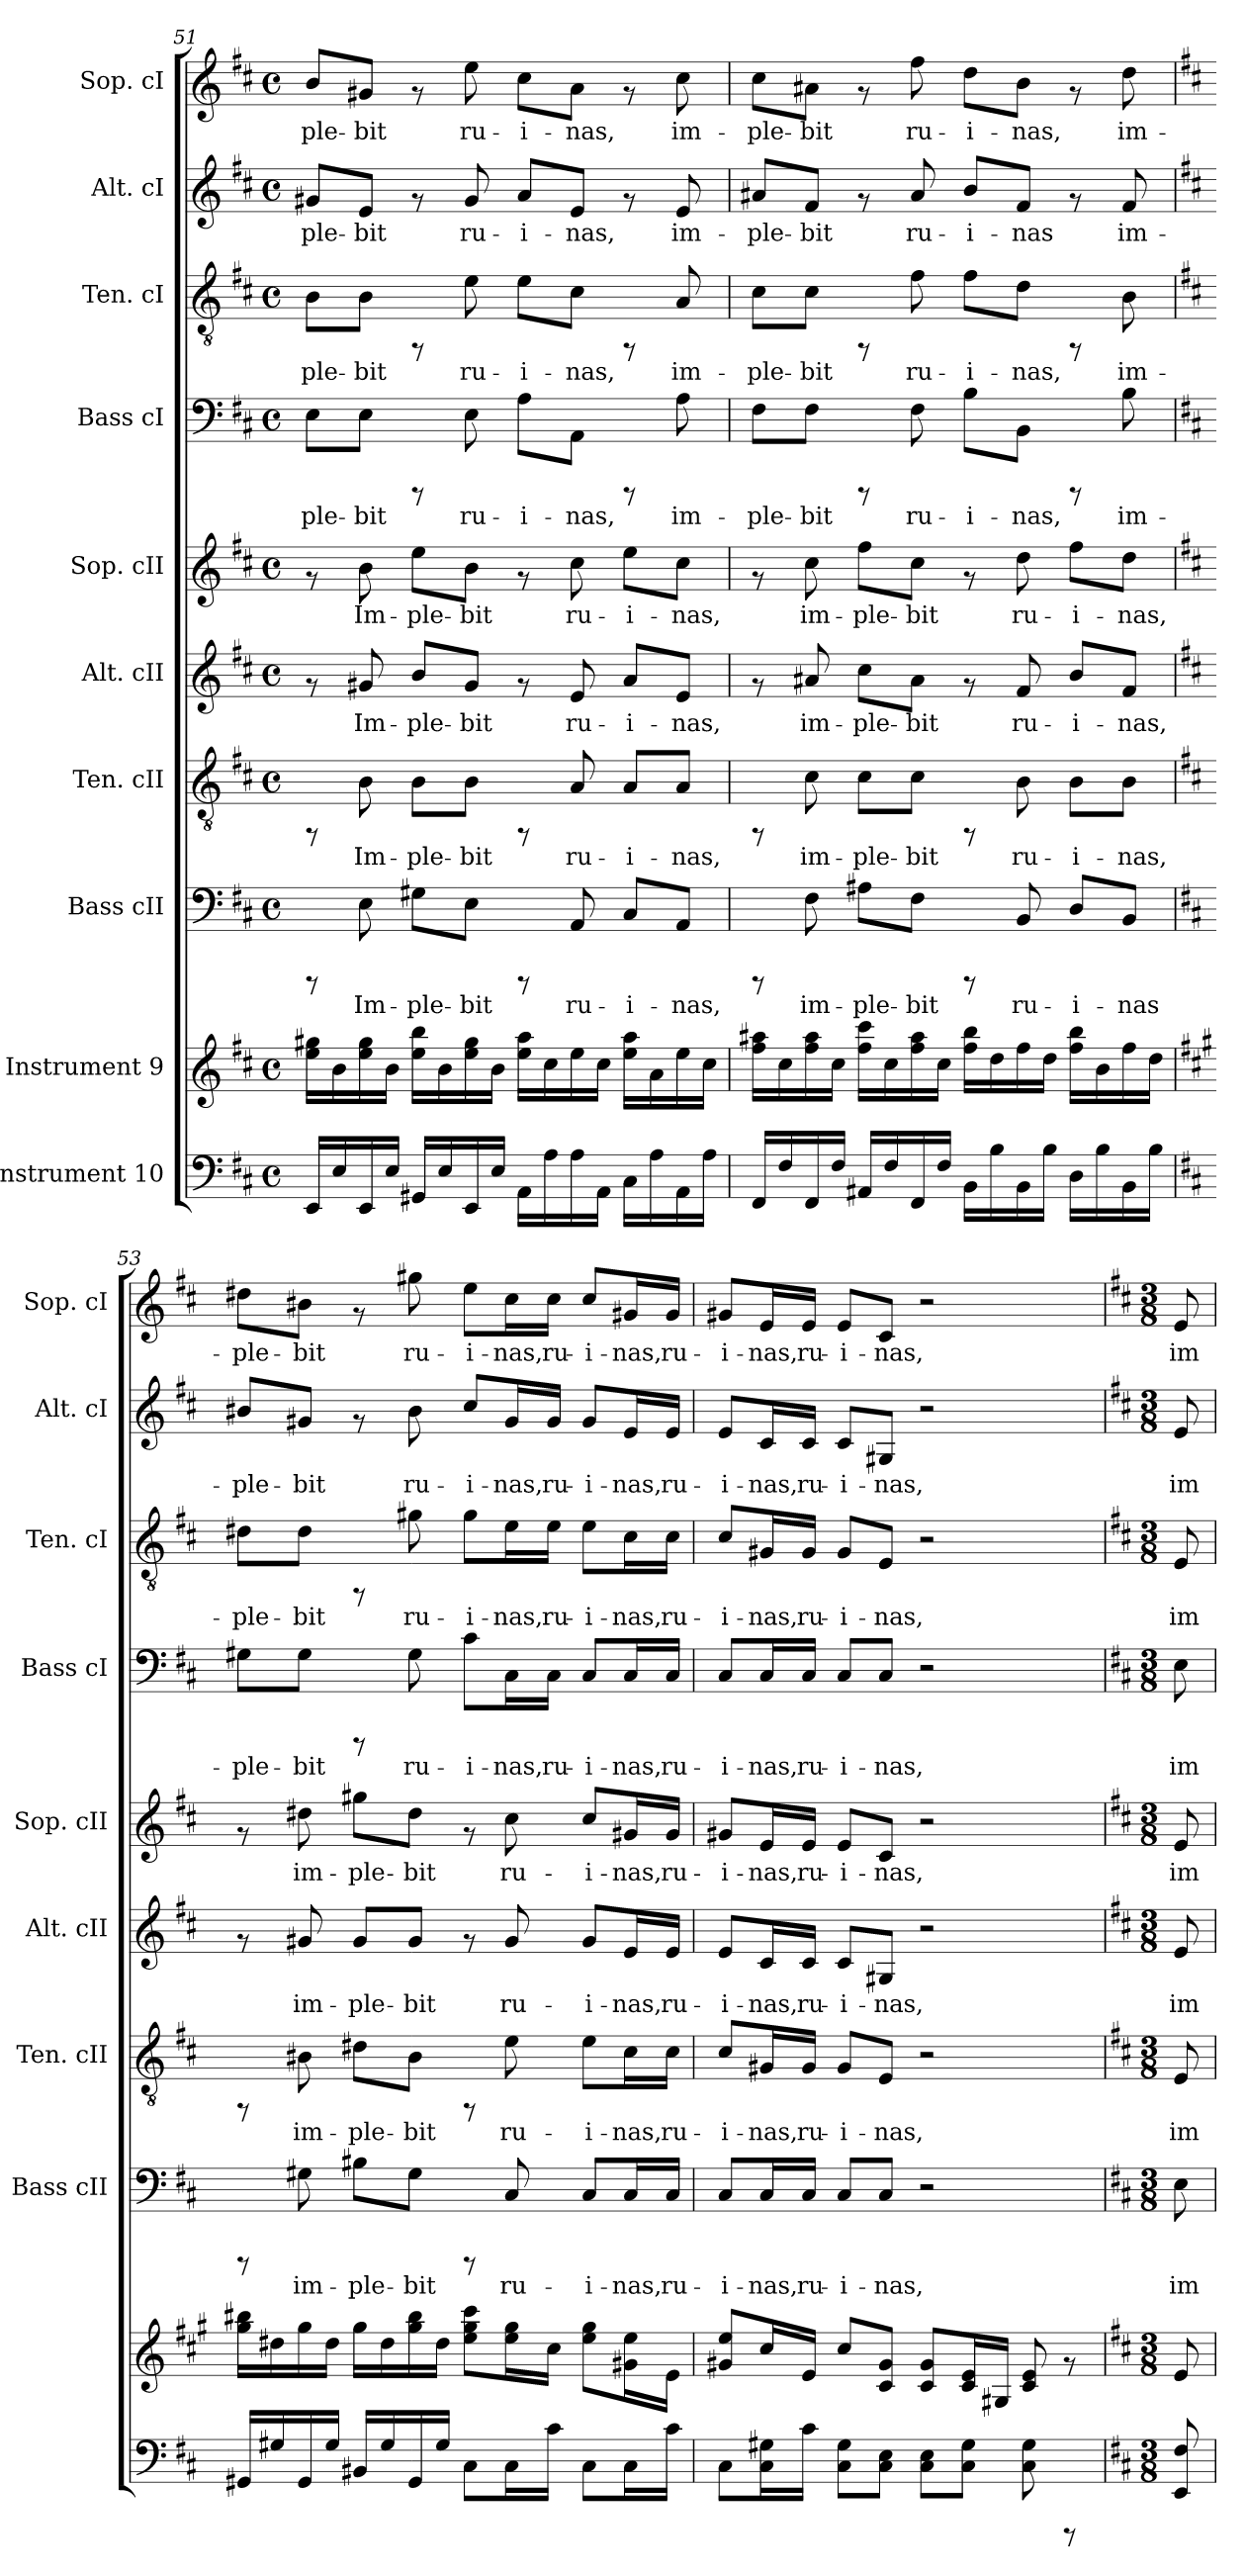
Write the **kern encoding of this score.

**kern	**kern	**kern	**text	**kern	**text	**kern	**text	**kern	**text	**kern	**text	**kern	**text	**kern	**text	**kern	**text
*part10	*part9	*part8	*part8	*part7	*part7	*part6	*part6	*part5	*part5	*part4	*part4	*part3	*part3	*part2	*part2	*part1	*part1
*staff10	*staff9	*staff8	*staff8	*staff7	*staff7	*staff6	*staff6	*staff5	*staff5	*staff4	*staff4	*staff3	*staff3	*staff2	*staff2	*staff1	*staff1
*I"Instrument 10	*I"Instrument 9	*I"Bass cII	*	*I"Ten. cII	*	*I"Alt. cII	*	*I"Sop. cII	*	*I"Bass cI	*	*I"Ten. cI	*	*I"Alt. cI	*	*I"Sop. cI	*
*	*	*I'Bass cII	*	*I'Ten. cII	*	*I'Alt. cII	*	*I'Sop. cII	*	*I'Bass cI	*	*I'Ten. cI	*	*I'Alt. cI	*	*I'Sop. cI	*
*clefF4	*clefG2	*clefF4	*	*clefGv2	*	*clefG2	*	*clefG2	*	*clefF4	*	*clefGv2	*	*clefG2	*	*clefG2	*
*k[f#c#]	*k[f#c#]	*k[f#c#]	*	*k[f#c#]	*	*k[f#c#]	*	*k[f#c#]	*	*k[f#c#]	*	*k[f#c#]	*	*k[f#c#]	*	*k[f#c#]	*
*D:	*D:	*D:	*	*D:	*	*D:	*	*D:	*	*D:	*	*D:	*	*D:	*	*D:	*
*M4/4	*M4/4	*M4/4	*	*M4/4	*	*M4/4	*	*M4/4	*	*M4/4	*	*M4/4	*	*M4/4	*	*M4/4	*
*met(c)	*met(c)	*met(c)	*	*met(c)	*	*met(c)	*	*met(c)	*	*met(c)	*	*met(c)	*	*met(c)	*	*met(c)	*
=51	=51	=51	=51	=51	=51	=51	=51	=51	=51	=51	=51	=51	=51	=51	=51	=51	=51
!	!	!	!	!	!	!	!	!	!	!	!LO:LY:b:cj	!	!LO:LY:b:cj	!	!LO:LY:b:cj	!	!LO:LY:b:cj
16EE/L	16gg#X\ 16ee\L	8rCCC	.	8rFF	.	8rf	.	8rf	.	8E\L	-ple-	8B\L	-ple-	8g#X/L	-ple-	8b/L	-ple-
16E/	16b\	.	.	.	.	.	.	.	.	.	.	.	.	.	.	.	.
!	!	!	!LO:LY:b:cj	!	!LO:LY:b:cj	!	!LO:LY:b:cj	!	!LO:LY:b:cj	!	!LO:LY:b:cj	!	!LO:LY:b:cj	!	!LO:LY:b:cj	!	!LO:LY:b:cj
16EE/	16gg#\ 16ee\	8E\	Im-	8B\	Im-	8g#X/	Im-	8b\	Im-	8E\J	-bit	8B\J	-bit	8e/J	-bit	8g#X/J	-bit
16E/J	16b\J	.	.	.	.	.	.	.	.	.	.	.	.	.	.	.	.
!	!	!	!LO:LY:b:cj	!	!LO:LY:b:cj	!	!LO:LY:b:cj	!	!LO:LY:b:cj	!	!	!	!	!	!	!	!
16GG#X/L	16bb\ 16ee\L	8G#X\L	-ple-	8B\L	-ple-	8b/L	-ple-	8ee\L	-ple-	8rCCC	.	8rFF	.	8rf	.	8rf	.
16E/	16b\	.	.	.	.	.	.	.	.	.	.	.	.	.	.	.	.
!	!	!	!LO:LY:b:cj	!	!LO:LY:b:cj	!	!LO:LY:b:cj	!	!LO:LY:b:cj	!	!LO:LY:b:cj	!	!LO:LY:b:cj	!	!LO:LY:b:cj	!	!LO:LY:b:cj
16EE/	16gg#\ 16ee\	8E\J	-bit	8B\J	-bit	8g#/J	-bit	8b\J	-bit	8E\	ru-	8e\	ru-	8g#/	ru-	8ee\	ru-
16E/J	16b\J	.	.	.	.	.	.	.	.	.	.	.	.	.	.	.	.
!	!	!	!	!	!	!	!	!	!	!	!LO:LY:b:cj	!	!LO:LY:b:cj	!	!LO:LY:b:cj	!	!LO:LY:b:cj
16AA\L	16aa\ 16ee\L	8rCCC	.	8rFF	.	8rf	.	8rf	.	8A\L	-i-	8e\L	-i-	8a/L	-i-	8cc#\L	-i-
16A\	16cc#\	.	.	.	.	.	.	.	.	.	.	.	.	.	.	.	.
!	!	!	!LO:LY:b:cj	!	!LO:LY:b:cj	!	!LO:LY:b:cj	!	!LO:LY:b:cj	!	!LO:LY:b:cj	!	!LO:LY:b:cj	!	!LO:LY:b:cj	!	!LO:LY:b:cj
16A\	16ee\	8AA/	ru-	8A/	ru-	8e/	ru-	8cc#\	ru-	8AA\J	-nas,	8c#\J	-nas,	8e/J	-nas,	8a\J	-nas,
16AA\J	16cc#\J	.	.	.	.	.	.	.	.	.	.	.	.	.	.	.	.
!	!	!	!LO:LY:b:cj	!	!LO:LY:b:cj	!	!LO:LY:b:cj	!	!LO:LY:b:cj	!	!	!	!	!	!	!	!
16C#\L	16aa\ 16ee\L	8C#/L	-i-	8A/L	-i-	8a/L	-i-	8ee\L	-i-	8rCCC	.	8rFF	.	8rf	.	8rf	.
16A\	16a\	.	.	.	.	.	.	.	.	.	.	.	.	.	.	.	.
!	!	!	!LO:LY:b:cj	!	!LO:LY:b:cj	!	!LO:LY:b:cj	!	!LO:LY:b:cj	!	!LO:LY:b:cj	!	!LO:LY:b:cj	!	!LO:LY:b:cj	!	!LO:LY:b:cj
16AA\	16ee\	8AA/J	-nas,	8A/J	-nas,	8e/J	-nas,	8cc#\J	-nas,	8A\	im-	8A/	im-	8e/	im-	8cc#\	im-
16A\J	16cc#\J	.	.	.	.	.	.	.	.	.	.	.	.	.	.	.	.
=52	=52	=52	=52	=52	=52	=52	=52	=52	=52	=52	=52	=52	=52	=52	=52	=52	=52
!	!	!	!	!	!	!	!	!	!	!	!LO:LY:b:cj	!	!LO:LY:b:cj	!	!LO:LY:b:cj	!	!LO:LY:b:cj
16FF#/L	16aa#X\ 16ff#\L	8rCCC	.	8rFF	.	8rf	.	8rf	.	8F#\L	-ple-	8c#\L	-ple-	8a#X/L	-ple-	8cc#\L	-ple-
16F#/	16cc#\	.	.	.	.	.	.	.	.	.	.	.	.	.	.	.	.
!	!	!	!LO:LY:b:cj	!	!LO:LY:b:cj	!	!LO:LY:b:cj	!	!LO:LY:b:cj	!	!LO:LY:b:cj	!	!LO:LY:b:cj	!	!LO:LY:b:cj	!	!LO:LY:b:cj
16FF#/	16aa#\ 16ff#\	8F#\	im-	8c#\	im-	8a#X/	im-	8cc#\	im-	8F#\J	-bit	8c#\J	-bit	8f#/J	-bit	8a#X\J	-bit
16F#/J	16cc#\J	.	.	.	.	.	.	.	.	.	.	.	.	.	.	.	.
!	!	!	!LO:LY:b:cj	!	!LO:LY:b:cj	!	!LO:LY:b:cj	!	!LO:LY:b:cj	!	!	!	!	!	!	!	!
16AA#X/L	16ccc#\ 16ff#\L	8A#X\L	-ple-	8c#\L	-ple-	8cc#\L	-ple-	8ff#\L	-ple-	8rCCC	.	8rFF	.	8rf	.	8rf	.
16F#/	16cc#\	.	.	.	.	.	.	.	.	.	.	.	.	.	.	.	.
!	!	!	!LO:LY:b:cj	!	!LO:LY:b:cj	!	!LO:LY:b:cj	!	!LO:LY:b:cj	!	!LO:LY:b:cj	!	!LO:LY:b:cj	!	!LO:LY:b:cj	!	!LO:LY:b:cj
16FF#/	16aa#\ 16ff#\	8F#\J	-bit	8c#\J	-bit	8a#\J	-bit	8cc#\J	-bit	8F#\	ru-	8f#\	ru-	8a#/	ru-	8ff#\	ru-
16F#/J	16cc#\J	.	.	.	.	.	.	.	.	.	.	.	.	.	.	.	.
!	!	!	!	!	!	!	!	!	!	!	!LO:LY:b:cj	!	!LO:LY:b:cj	!	!LO:LY:b:cj	!	!LO:LY:b:cj
16BB\L	16bb\ 16ff#\L	8rCCC	.	8rFF	.	8rf	.	8rf	.	8B\L	-i-	8f#\L	-i-	8b/L	-i-	8dd\L	-i-
16B\	16dd\	.	.	.	.	.	.	.	.	.	.	.	.	.	.	.	.
!	!	!	!LO:LY:b:cj	!	!LO:LY:b:cj	!	!LO:LY:b:cj	!	!LO:LY:b:cj	!	!LO:LY:b:cj	!	!LO:LY:b:cj	!	!LO:LY:b:cj	!	!LO:LY:b:cj
16BB\	16ff#\	8BB/	ru-	8B\	ru-	8f#/	ru-	8dd\	ru-	8BB\J	-nas,	8d\J	-nas,	8f#/J	-nas	8b\J	-nas,
16B\J	16dd\J	.	.	.	.	.	.	.	.	.	.	.	.	.	.	.	.
!	!	!	!LO:LY:b:cj	!	!LO:LY:b:cj	!	!LO:LY:b:cj	!	!LO:LY:b:cj	!	!	!	!	!	!	!	!
16D\L	16bb\ 16ff#\L	8D/L	-i-	8B\L	-i-	8b/L	-i-	8ff#\L	-i-	8rCCC	.	8rFF	.	8rf	.	8rf	.
16B\	16b\	.	.	.	.	.	.	.	.	.	.	.	.	.	.	.	.
!	!	!	!LO:LY:b:cj	!	!LO:LY:b:cj	!	!LO:LY:b:cj	!	!LO:LY:b:cj	!	!LO:LY:b:cj	!	!LO:LY:b:cj	!	!LO:LY:b:cj	!	!LO:LY:b:cj
16BB\	16ff#\	8BB/J	-nas	8B\J	-nas,	8f#/J	-nas,	8dd\J	-nas,	8B\	im-	8B\	im-	8f#/	im-	8dd\	im-
16B\J	16dd\J	.	.	.	.	.	.	.	.	.	.	.	.	.	.	.	.
!!LO:PB:g=z
=53	=53	=53	=53	=53	=53	=53	=53	=53	=53	=53	=53	=53	=53	=53	=53	=53	=53
*	*k[f#c#g#]	*	*	*	*	*	*	*	*	*	*	*	*	*	*	*	*
*	*A:	*	*	*	*	*	*	*	*	*	*	*	*	*	*	*	*
!	!	!	!	!	!	!	!	!	!	!	!LO:LY:b:cj	!	!LO:LY:b:cj	!	!LO:LY:b:cj	!	!LO:LY:b:cj
16GG#X/L	16bb#X\ 16gg#\L	8rCCC	.	8rFF	.	8rf	.	8rf	.	8G#X\L	-ple-	8d#X\L	-ple-	8b#X/L	-ple-	8dd#X\L	-ple-
16G#X/	16dd#X\	.	.	.	.	.	.	.	.	.	.	.	.	.	.	.	.
!	!	!	!LO:LY:b:cj	!	!LO:LY:b:cj	!	!LO:LY:b:cj	!	!LO:LY:b:cj	!	!LO:LY:b:cj	!	!LO:LY:b:cj	!	!LO:LY:b:cj	!	!LO:LY:b:cj
16GG#/	16gg#\	8G#X\	im-	8B#X\	im-	8g#X/	im-	8dd#X\	im-	8G#\J	-bit	8d#\J	-bit	8g#X/J	-bit	8b#X\J	-bit
16G#/J	16dd#\J	.	.	.	.	.	.	.	.	.	.	.	.	.	.	.	.
!	!	!	!LO:LY:b:cj	!	!LO:LY:b:cj	!	!LO:LY:b:cj	!	!LO:LY:b:cj	!	!	!	!	!	!	!	!
16BB#X/L	16gg#\L	8B#X\L	-ple-	8d#X\L	-ple-	8g#/L	-ple-	8gg#X\L	-ple-	8rCCC	.	8rFF	.	8rf	.	8rf	.
16G#/	16dd#\	.	.	.	.	.	.	.	.	.	.	.	.	.	.	.	.
!	!	!	!LO:LY:b:cj	!	!LO:LY:b:cj	!	!LO:LY:b:cj	!	!LO:LY:b:cj	!	!LO:LY:b:cj	!	!LO:LY:b:cj	!	!LO:LY:b:cj	!	!LO:LY:b:cj
16GG#/	16bb#\ 16gg#\	8G#\J	-bit	8B#\J	-bit	8g#/J	-bit	8dd#\J	-bit	8G#\	ru-	8g#X\	ru-	8b#\	ru-	8gg#X\	ru-
16G#/J	16dd#\J	.	.	.	.	.	.	.	.	.	.	.	.	.	.	.	.
!	!	!	!	!	!	!	!	!	!	!	!LO:LY:b:cj	!	!LO:LY:b:cj	!	!LO:LY:b:cj	!	!LO:LY:b:cj
8C#\L	8ccc#\ 8gg#\ 8ee\L	8rCCC	.	8rFF	.	8rf	.	8rf	.	8c#\L	-i-	8g#\L	-i-	8cc#/L	-i-	8ee\L	-i-
!	!	!	!LO:LY:b:cj	!	!LO:LY:b:cj	!	!LO:LY:b:cj	!	!LO:LY:b:cj	!	!LO:LY:b:cj	!	!LO:LY:b:cj	!	!LO:LY:b:cj	!	!LO:LY:b:cj
16C#\	16gg#\ 16ee\	8C#/	ru-	8e\	ru-	8g#/	ru-	8cc#\	ru-	16C#\L	-nas,	16e\L	-nas,	16g#/L	-nas,	16cc#\L	-nas,
!	!	!	!	!	!	!	!	!	!	!	!LO:LY:b:cj	!	!LO:LY:b:cj	!	!LO:LY:b:cj	!	!LO:LY:b:cj
16c#\J	16cc#\J	.	.	.	.	.	.	.	.	16C#\JJ	ru-	16e\JJ	ru-	16g#/JJ	ru-	16cc#\JJ	ru-
!	!	!	!LO:LY:b:cj	!	!LO:LY:b:cj	!	!LO:LY:b:cj	!	!LO:LY:b:cj	!	!LO:LY:b:cj	!	!LO:LY:b:cj	!	!LO:LY:b:cj	!	!LO:LY:b:cj
8C#\L	8gg#\ 8ee\L	8C#/L	-i-	8e\L	-i-	8g#/L	-i-	8cc#/L	-i-	8C#/L	-i-	8e\L	-i-	8g#/L	-i-	8cc#/L	-i-
!	!	!	!LO:LY:b:cj	!	!LO:LY:b:cj	!	!LO:LY:b:cj	!	!LO:LY:b:cj	!	!LO:LY:b:cj	!	!LO:LY:b:cj	!	!LO:LY:b:cj	!	!LO:LY:b:cj
16C#\	16g#X\ 16ee\	16C#/L	-nas,	16c#\L	-nas,	16e/L	-nas,	16g#X/L	-nas,	16C#/L	-nas,	16c#\L	-nas,	16e/L	-nas,	16g#X/L	-nas,
!	!	!	!LO:LY:b:cj	!	!LO:LY:b:cj	!	!LO:LY:b:cj	!	!LO:LY:b:cj	!	!LO:LY:b:cj	!	!LO:LY:b:cj	!	!LO:LY:b:cj	!	!LO:LY:b:cj
16c#\J	16e\J	16C#/JJ	ru-	16c#\JJ	ru-	16e/JJ	ru-	16g#/JJ	ru-	16C#/JJ	ru-	16c#\JJ	ru-	16e/JJ	ru-	16g#/JJ	ru-
=54	=54	=54	=54	=54	=54	=54	=54	=54	=54	=54	=54	=54	=54	=54	=54	=54	=54
!	!	!	!LO:LY:b:cj	!	!LO:LY:b:cj	!	!LO:LY:b:cj	!	!LO:LY:b:cj	!	!LO:LY:b:cj	!	!LO:LY:b:cj	!	!LO:LY:b:cj	!	!LO:LY:b:cj
8C#\L	8ee/ 8g#X/L	8C#/L	-i-	8c#/L	-i-	8e/L	-i-	8g#X/L	-i-	8C#/L	-i-	8c#/L	-i-	8e/L	-i-	8g#X/L	-i-
!	!	!	!LO:LY:b:cj	!	!LO:LY:b:cj	!	!LO:LY:b:cj	!	!LO:LY:b:cj	!	!LO:LY:b:cj	!	!LO:LY:b:cj	!	!LO:LY:b:cj	!	!LO:LY:b:cj
16G#X\ 16C#\	16cc#/	16C#/L	-nas,	16G#X/L	-nas,	16c#/L	-nas,	16e/L	-nas,	16C#/L	-nas,	16G#X/L	-nas,	16c#/L	-nas,	16e/L	-nas,
!	!	!	!LO:LY:b:cj	!	!LO:LY:b:cj	!	!LO:LY:b:cj	!	!LO:LY:b:cj	!	!LO:LY:b:cj	!	!LO:LY:b:cj	!	!LO:LY:b:cj	!	!LO:LY:b:cj
16c#\J	16e/J	16C#/JJ	ru-	16G#/JJ	ru-	16c#/JJ	ru-	16e/JJ	ru-	16C#/JJ	ru-	16G#/JJ	ru-	16c#/JJ	ru-	16e/JJ	ru-
!	!	!	!LO:LY:b:cj	!	!LO:LY:b:cj	!	!LO:LY:b:cj	!	!LO:LY:b:cj	!	!LO:LY:b:cj	!	!LO:LY:b:cj	!	!LO:LY:b:cj	!	!LO:LY:b:cj
8G#\ 8C#\L	8cc#/L	8C#/L	-i-	8G#/L	-i-	8c#/L	-i-	8e/L	-i-	8C#/L	-i-	8G#/L	-i-	8c#/L	-i-	8e/L	-i-
!	!	!	!LO:LY:b:cj	!	!LO:LY:b:cj	!	!LO:LY:b:cj	!	!LO:LY:b:cj	!	!LO:LY:b:cj	!	!LO:LY:b:cj	!	!LO:LY:b:cj	!	!LO:LY:b:cj
8E\ 8C#\J	8g#/ 8c#/J	8C#/J	-nas,	8E/J	-nas,	8G#X/J	-nas,	8c#/J	-nas,	8C#/J	-nas,	8E/J	-nas,	8G#X/J	-nas,	8c#/J	-nas,
8E\ 8C#\L	8g#/ 8c#/L	2r	.	2r	.	2r	.	2r	.	2r	.	2r	.	2r	.	2r	.
8G#\ 8C#\J	16e/ 16c#/	.	.	.	.	.	.	.	.	.	.	.	.	.	.	.	.
.	16G#X/J	.	.	.	.	.	.	.	.	.	.	.	.	.	.	.	.
8G#\ 8C#\	8e/ 8c#/	.	.	.	.	.	.	.	.	.	.	.	.	.	.	.	.
8rCCC	8rf	.	.	.	.	.	.	.	.	.	.	.	.	.	.	.	.
!!LO:PB:g=z
=55	=55	=55	=55	=55	=55	=55	=55	=55	=55	=55	=55	=55	=55	=55	=55	=55	=55
*	*k[f#c#]	*	*	*	*	*	*	*	*	*	*	*	*	*	*	*	*
*	*D:	*	*	*	*	*	*	*	*	*	*	*	*	*	*	*	*
*M3/8	*M3/8	*M3/8	*	*M3/8	*	*M3/8	*	*M3/8	*	*M3/8	*	*M3/8	*	*M3/8	*	*M3/8	*
!	!	!	!LO:LY:b:cj	!	!LO:LY:b:cj	!	!LO:LY:b:cj	!	!LO:LY:b:cj	!	!LO:LY:b:cj	!	!LO:LY:b:cj	!	!LO:LY:b:cj	!	!LO:LY:b:cj
8F#/ 8EE/	8e/	8E\	im-	8E/	im-	8e/	im-	8e/	im-	8E\	im-	8E/	im-	8e/	im-	8e/	im-
=	=	=	=	=	=	=	=	=	=	=	=	=	=	=	=	=	=
*-	*-	*-	*-	*-	*-	*-	*-	*-	*-	*-	*-	*-	*-	*-	*-	*-	*-
